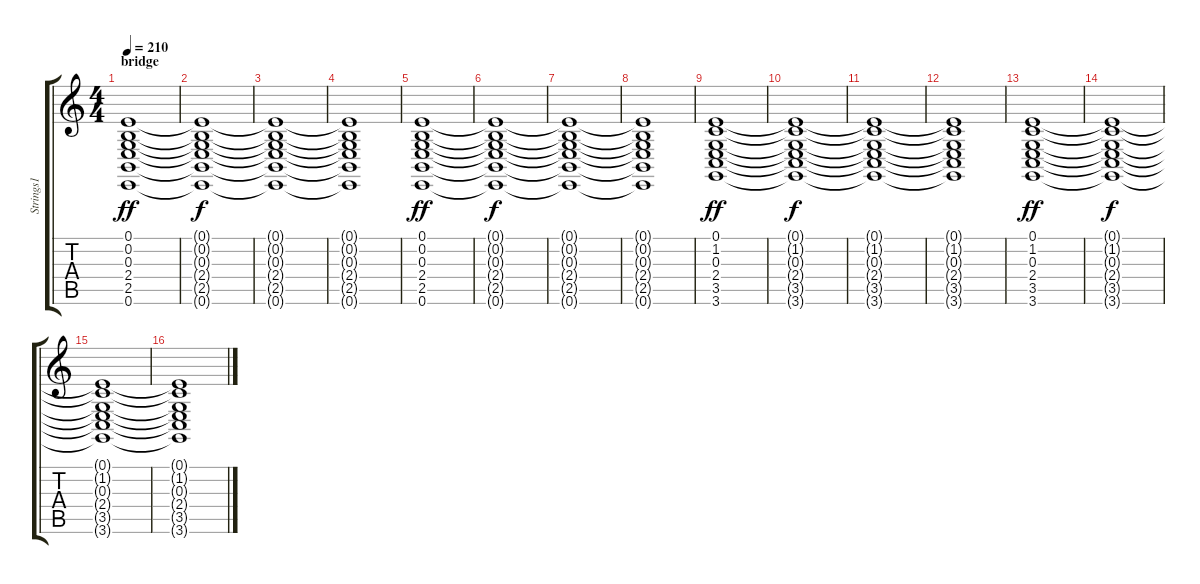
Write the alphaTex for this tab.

\track ("Strings1" "Strings1") {instrument synthstrings1}
\staff {score tabs}
\tuning (E4 B3 G3 D3 A2 E2) {hide}
\ts (4 4)
\section ("" "bridge")
\tempo 210
\clef g2
\ks c
(0.1 0.2 0.3 2.4 2.5 0.6).1{dy ff} |
(0.1{t} 0.2{t} 0.3{t} 2.4{t} 2.5{t} 0.6{t}).1{dy f} |
(0.1{t} 0.2{t} 0.3{t} 2.4{t} 2.5{t} 0.6{t}).1 |
(0.1{t} 0.2{t} 0.3{t} 2.4{t} 2.5{t} 0.6{t}).1 |
(0.1 0.2 0.3 2.4 2.5 0.6).1{dy ff} |
(0.1{t} 0.2{t} 0.3{t} 2.4{t} 2.5{t} 0.6{t}).1{dy f} |
(0.1{t} 0.2{t} 0.3{t} 2.4{t} 2.5{t} 0.6{t}).1 |
(0.1{t} 0.2{t} 0.3{t} 2.4{t} 2.5{t} 0.6{t}).1 |
(0.1 1.2 0.3 2.4 3.5 3.6).1{dy ff} |
(0.1{t} 1.2{t} 0.3{t} 2.4{t} 3.5{t} 3.6{t}).1{dy f} |
(0.1{t} 1.2{t} 0.3{t} 2.4{t} 3.5{t} 3.6{t}).1 |
(0.1{t} 1.2{t} 0.3{t} 2.4{t} 3.5{t} 3.6{t}).1 |
(0.1 1.2 0.3 2.4 3.5 3.6).1{dy ff} |
(0.1{t} 1.2{t} 0.3{t} 2.4{t} 3.5{t} 3.6{t}).1{dy f} |
(0.1{t} 1.2{t} 0.3{t} 2.4{t} 3.5{t} 3.6{t}).1 |
(0.1{t} 1.2{t} 0.3{t} 2.4{t} 3.5{t} 3.6{t}).1
